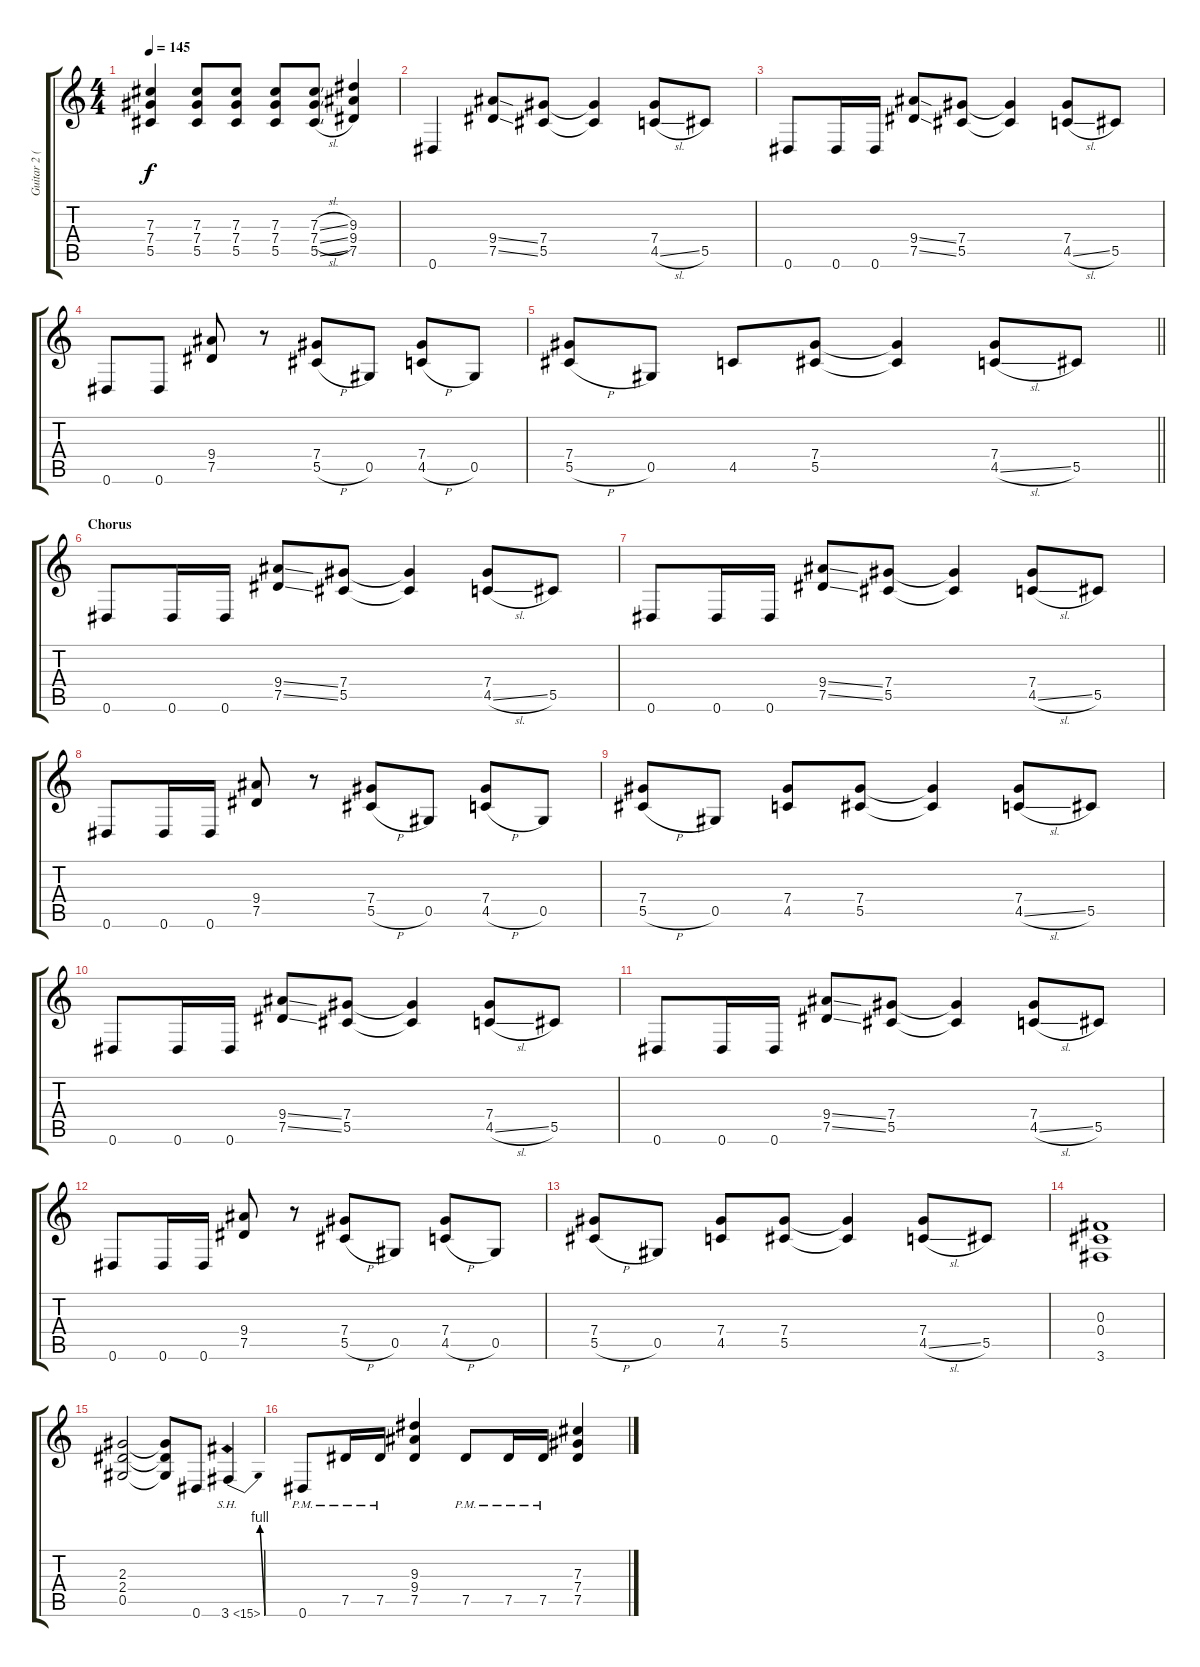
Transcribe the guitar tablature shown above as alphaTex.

\track ("Guitar 2 (Slash)" "Guitar 2 (") {instrument overdrivenguitar}
\staff {score tabs}
\tuning (Eb4 Bb3 Gb3 Db3 Ab2 Eb2) {hide}
\ts (4 4)
\tempo 145
\clef g2
\ks c
(7.3 7.4 5.5).4{dy f} (7.3 7.4 5.5).8 (7.3 7.4 5.5).8 (7.3 7.4 5.5).8 (7.3{sl} 7.4{sl} 5.5{sl}).8 (9.3 9.4 7.5).4 |
0.6.4 (9.4{ss} 7.5{ss}).8 (7.4 5.5).8 (7.4{t} 5.5{t}).4 (7.4 4.5{sl}).8 5.5.8 |
0.6.8 0.6.16 0.6.16 (9.4{ss} 7.5{ss}).8 (7.4 5.5).8 (7.4{t} 5.5{t}).4 (7.4 4.5{sl}).8 5.5.8 |
0.6.8 0.6.8 (9.4 7.5).8 r.8 (7.4 5.5{h}).8 0.5.8 (7.4 4.5{h}).8 0.5.8 |
\barLineRight lightlight
(7.4 5.5{h}).8 0.5.8 4.5.8 (7.4 5.5).8 (7.4{t} 5.5{t}).4 (7.4 4.5{sl}).8 5.5.8 |
\section ("" "Chorus")
0.6.8 0.6.16 0.6.16 (9.4{ss} 7.5{ss}).8 (7.4 5.5).8 (7.4{t} 5.5{t}).4 (7.4 4.5{sl}).8 5.5.8 |
0.6.8 0.6.16 0.6.16 (9.4{ss} 7.5{ss}).8 (7.4 5.5).8 (7.4{t} 5.5{t}).4 (7.4 4.5{sl}).8 5.5.8 |
0.6.8 0.6.16 0.6.16 (9.4 7.5).8 r.8 (7.4 5.5{h}).8 0.5.8 (7.4 4.5{h}).8 0.5.8 |
(7.4 5.5{h}).8 0.5.8 (7.4 4.5).8 (7.4 5.5).8 (7.4{t} 5.5{t}).4 (7.4 4.5{sl}).8 5.5.8 |
0.6.8 0.6.16 0.6.16 (9.4{ss} 7.5{ss}).8 (7.4 5.5).8 (7.4{t} 5.5{t}).4 (7.4 4.5{sl}).8 5.5.8 |
0.6.8 0.6.16 0.6.16 (9.4{ss} 7.5{ss}).8 (7.4 5.5).8 (7.4{t} 5.5{t}).4 (7.4 4.5{sl}).8 5.5.8 |
0.6.8 0.6.16 0.6.16 (9.4 7.5).8 r.8 (7.4 5.5{h}).8 0.5.8 (7.4 4.5{h}).8 0.5.8 |
(7.4 5.5{h}).8 0.5.8 (7.4 4.5).8 (7.4 5.5).8 (7.4{t} 5.5{t}).4 (7.4 4.5{sl}).8 5.5.8 |
(0.3 0.4 3.6).1 |
(2.3 2.4 0.5).2 (2.3{t} 2.4{t} 0.5{t}).8 0.6.8 3.6{be (bend 0 0 60 4) sh 12}.4 |
0.6{pm}.8 7.5{pm}.16 7.5{pm}.16 (9.3 9.4 7.5).4 7.5{pm}.8 7.5{pm}.16 7.5{pm}.16 (7.3 7.4 7.5).4
